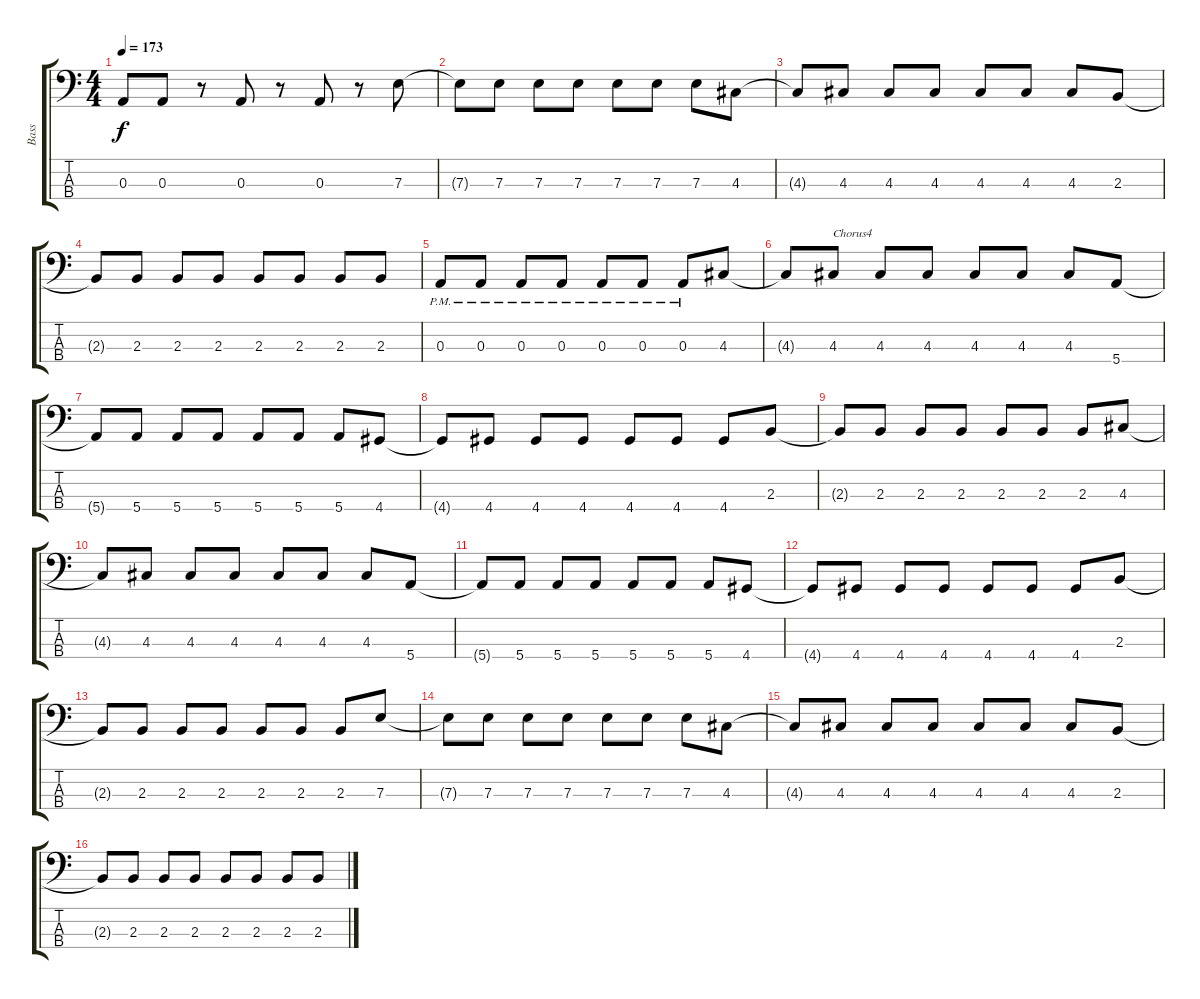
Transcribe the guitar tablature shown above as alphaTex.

\track ("Bass" "Bass") {instrument electricbassfinger}
\staff {score tabs}
\tuning (G2 D2 A1 E1) {hide}
\ts (4 4)
\tempo 173
\clef f4
\ks c
0.3.8{dy f} 0.3.8 r.8 0.3.8 r.8 0.3.8 r.8 7.3.8 |
7.3{t}.8 7.3.8 7.3.8 7.3.8 7.3.8 7.3.8 7.3.8 4.3.8 |
4.3{t}.8 4.3.8 4.3.8 4.3.8 4.3.8 4.3.8 4.3.8 2.3.8 |
2.3{t}.8 2.3.8 2.3.8 2.3.8 2.3.8 2.3.8 2.3.8 2.3.8 |
0.3{pm}.8 0.3{pm}.8 0.3{pm}.8 0.3{pm}.8 0.3{pm}.8 0.3{pm}.8 0.3{pm}.8 4.3.8 |
4.3{t}.8 4.3.8{txt "Chorus4"} 4.3.8 4.3.8 4.3.8 4.3.8 4.3.8 5.4.8 |
5.4{t}.8 5.4.8 5.4.8 5.4.8 5.4.8 5.4.8 5.4.8 4.4.8 |
4.4{t}.8 4.4.8 4.4.8 4.4.8 4.4.8 4.4.8 4.4.8 2.3.8 |
2.3{t}.8 2.3.8 2.3.8 2.3.8 2.3.8 2.3.8 2.3.8 4.3.8 |
4.3{t}.8 4.3.8 4.3.8 4.3.8 4.3.8 4.3.8 4.3.8 5.4.8 |
5.4{t}.8 5.4.8 5.4.8 5.4.8 5.4.8 5.4.8 5.4.8 4.4.8 |
4.4{t}.8 4.4.8 4.4.8 4.4.8 4.4.8 4.4.8 4.4.8 2.3.8 |
2.3{t}.8 2.3.8 2.3.8 2.3.8 2.3.8 2.3.8 2.3.8 7.3.8 |
7.3{t}.8 7.3.8 7.3.8 7.3.8 7.3.8 7.3.8 7.3.8 4.3.8 |
4.3{t}.8 4.3.8 4.3.8 4.3.8 4.3.8 4.3.8 4.3.8 2.3.8 |
2.3{t}.8 2.3.8 2.3.8 2.3.8 2.3.8 2.3.8 2.3.8 2.3.8
